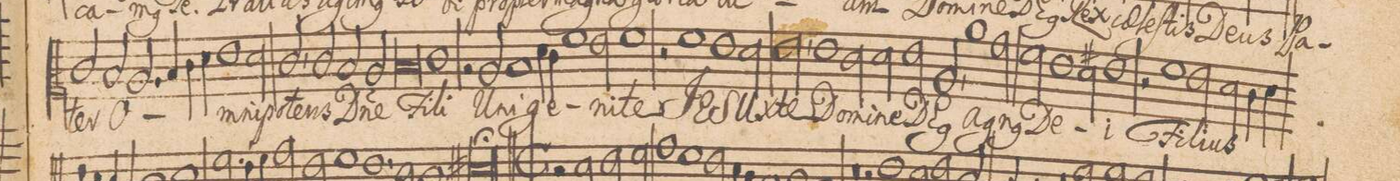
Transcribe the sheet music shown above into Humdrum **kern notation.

**kern	**text
*I"ALTVS.	*
*clefC2	*
*k[bn]	*
*met(C|)	*
*M2/1	*
2e/	-ter
2d/	o-
=32-	=32-
2.c/	.
4d/	.
4e\	.
4f\	.
1g\	-mni-
=33-	=33-
2f\	-po-
2e,/	-tens
2e/	D(o-
=34-	=34-
2d/	-mi)-
2c/	-ne
0d	Fi-
=35-	=35-
1e	-li
=36-	=36-
2rd	.
2c/	U-
1d	-ni-
=37-	=37-
4f\	-ge-
4e\	.
1a	.
2g\	-ni-
=38-	=38-
1a	-te
2r	.
1a\	JE-
=39-	=39-
1g	-SU
2f\	X-
=40-	=40-
2g,\	-te
1g	Do-
2e\	-mi-
=41-	=41-
2f\	-ne
2g\	De-
2c,/	-(us)
1cc\	a-
=42-	=42-
2bny\	-gn(us)
2a\	De-
1g\	.
=43-	=43-
2f#X\	.
1g	-i
=44-	=44-
2r	.
1a	Fi-
2g\	-li-
=45-	=45-
2fny\	-us
4e\	.
4f\	.
*-	*-
